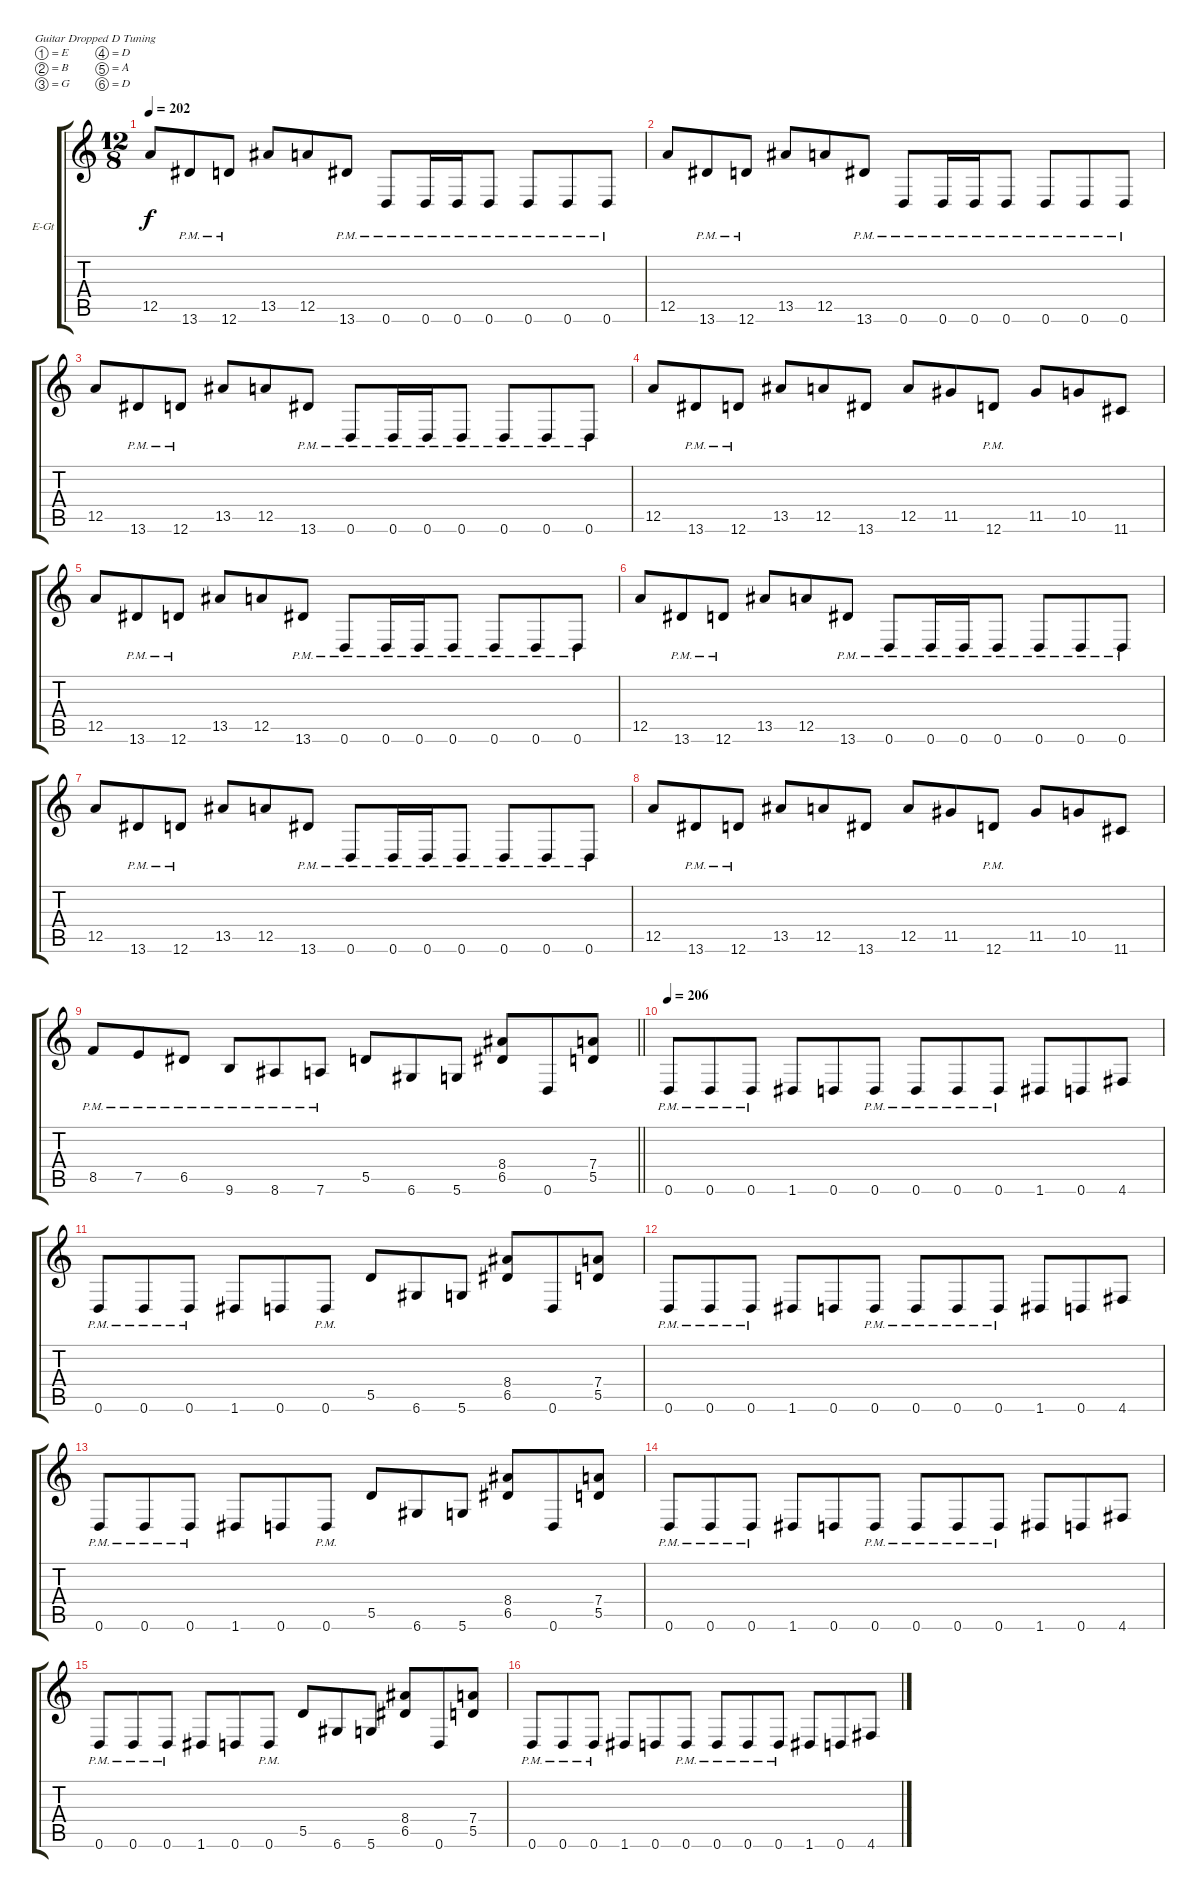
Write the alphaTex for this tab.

\bracketExtendMode groupsimilarinstruments
\firstSystemTrackNameOrientation horizontal
\otherSystemsTrackNameOrientation horizontal
\track ("Guitar" "E-Gt") {instrument distortionguitar}
\staff {score tabs}
\tuning (E4 B3 G3 D3 A2 D2)
\ts (12 8)
\tempo 202
\clef g2
\ks c
12.5.8{dy f instrument distortionguitar} 13.6{pm}.8 12.6{pm}.8 13.5.8 12.5.8 13.6{pm}.8 0.6{pm}.8 0.6{pm}.16 0.6{pm}.16 0.6{pm}.8 0.6{pm}.8 0.6{pm}.8 0.6{pm}.8 |
12.5.8 13.6{pm}.8 12.6{pm}.8 13.5.8 12.5.8 13.6{pm}.8 0.6{pm}.8 0.6{pm}.16 0.6{pm}.16 0.6{pm}.8 0.6{pm}.8 0.6{pm}.8 0.6{pm}.8 |
12.5.8 13.6{pm}.8 12.6{pm}.8 13.5.8 12.5.8 13.6{pm}.8 0.6{pm}.8 0.6{pm}.16 0.6{pm}.16 0.6{pm}.8 0.6{pm}.8 0.6{pm}.8 0.6{pm}.8 |
12.5.8 13.6{pm}.8 12.6{pm}.8 13.5.8 12.5.8 13.6.8 12.5.8 11.5.8 12.6{pm}.8 11.5.8 10.5.8 11.6.8 |
12.5.8 13.6{pm}.8 12.6{pm}.8 13.5.8 12.5.8 13.6{pm}.8 0.6{pm}.8 0.6{pm}.16 0.6{pm}.16 0.6{pm}.8 0.6{pm}.8 0.6{pm}.8 0.6{pm}.8 |
12.5.8 13.6{pm}.8 12.6{pm}.8 13.5.8 12.5.8 13.6{pm}.8 0.6{pm}.8 0.6{pm}.16 0.6{pm}.16 0.6{pm}.8 0.6{pm}.8 0.6{pm}.8 0.6{pm}.8 |
12.5.8 13.6{pm}.8 12.6{pm}.8 13.5.8 12.5.8 13.6{pm}.8 0.6{pm}.8 0.6{pm}.16 0.6{pm}.16 0.6{pm}.8 0.6{pm}.8 0.6{pm}.8 0.6{pm}.8 |
12.5.8 13.6{pm}.8 12.6{pm}.8 13.5.8 12.5.8 13.6.8 12.5.8 11.5.8 12.6{pm}.8 11.5.8 10.5.8 11.6.8 |
\barLineRight lightlight
8.5{pm}.8 7.5{pm}.8 6.5{pm}.8 9.6{pm}.8 8.6{pm}.8 7.6{pm}.8 5.5.8 6.6.8 5.6.8 (8.4 6.5).8 0.6.8 (7.4 5.5).8 |
\tempo 206
0.6{pm}.8 0.6{pm}.8 0.6{pm}.8 1.6.8 0.6.8 0.6{pm}.8 0.6{pm}.8 0.6{pm}.8 0.6{pm}.8 1.6.8 0.6.8 4.6.8 |
0.6{pm}.8 0.6{pm}.8 0.6{pm}.8 1.6.8 0.6.8 0.6{pm}.8 5.5.8 6.6.8 5.6.8 (8.4 6.5).8 0.6.8 (7.4 5.5).8 |
0.6{pm}.8 0.6{pm}.8 0.6{pm}.8 1.6.8 0.6.8 0.6{pm}.8 0.6{pm}.8 0.6{pm}.8 0.6{pm}.8 1.6.8 0.6.8 4.6.8 |
0.6{pm}.8 0.6{pm}.8 0.6{pm}.8 1.6.8 0.6.8 0.6{pm}.8 5.5.8 6.6.8 5.6.8 (8.4 6.5).8 0.6.8 (7.4 5.5).8 |
0.6{pm}.8 0.6{pm}.8 0.6{pm}.8 1.6.8 0.6.8 0.6{pm}.8 0.6{pm}.8 0.6{pm}.8 0.6{pm}.8 1.6.8 0.6.8 4.6.8 |
0.6{pm}.8 0.6{pm}.8 0.6{pm}.8 1.6.8 0.6.8 0.6{pm}.8 5.5.8 6.6.8 5.6.8 (8.4 6.5).8 0.6.8 (7.4 5.5).8 |
0.6{pm}.8 0.6{pm}.8 0.6{pm}.8 1.6.8 0.6.8 0.6{pm}.8 0.6{pm}.8 0.6{pm}.8 0.6{pm}.8 1.6.8 0.6.8 4.6.8
